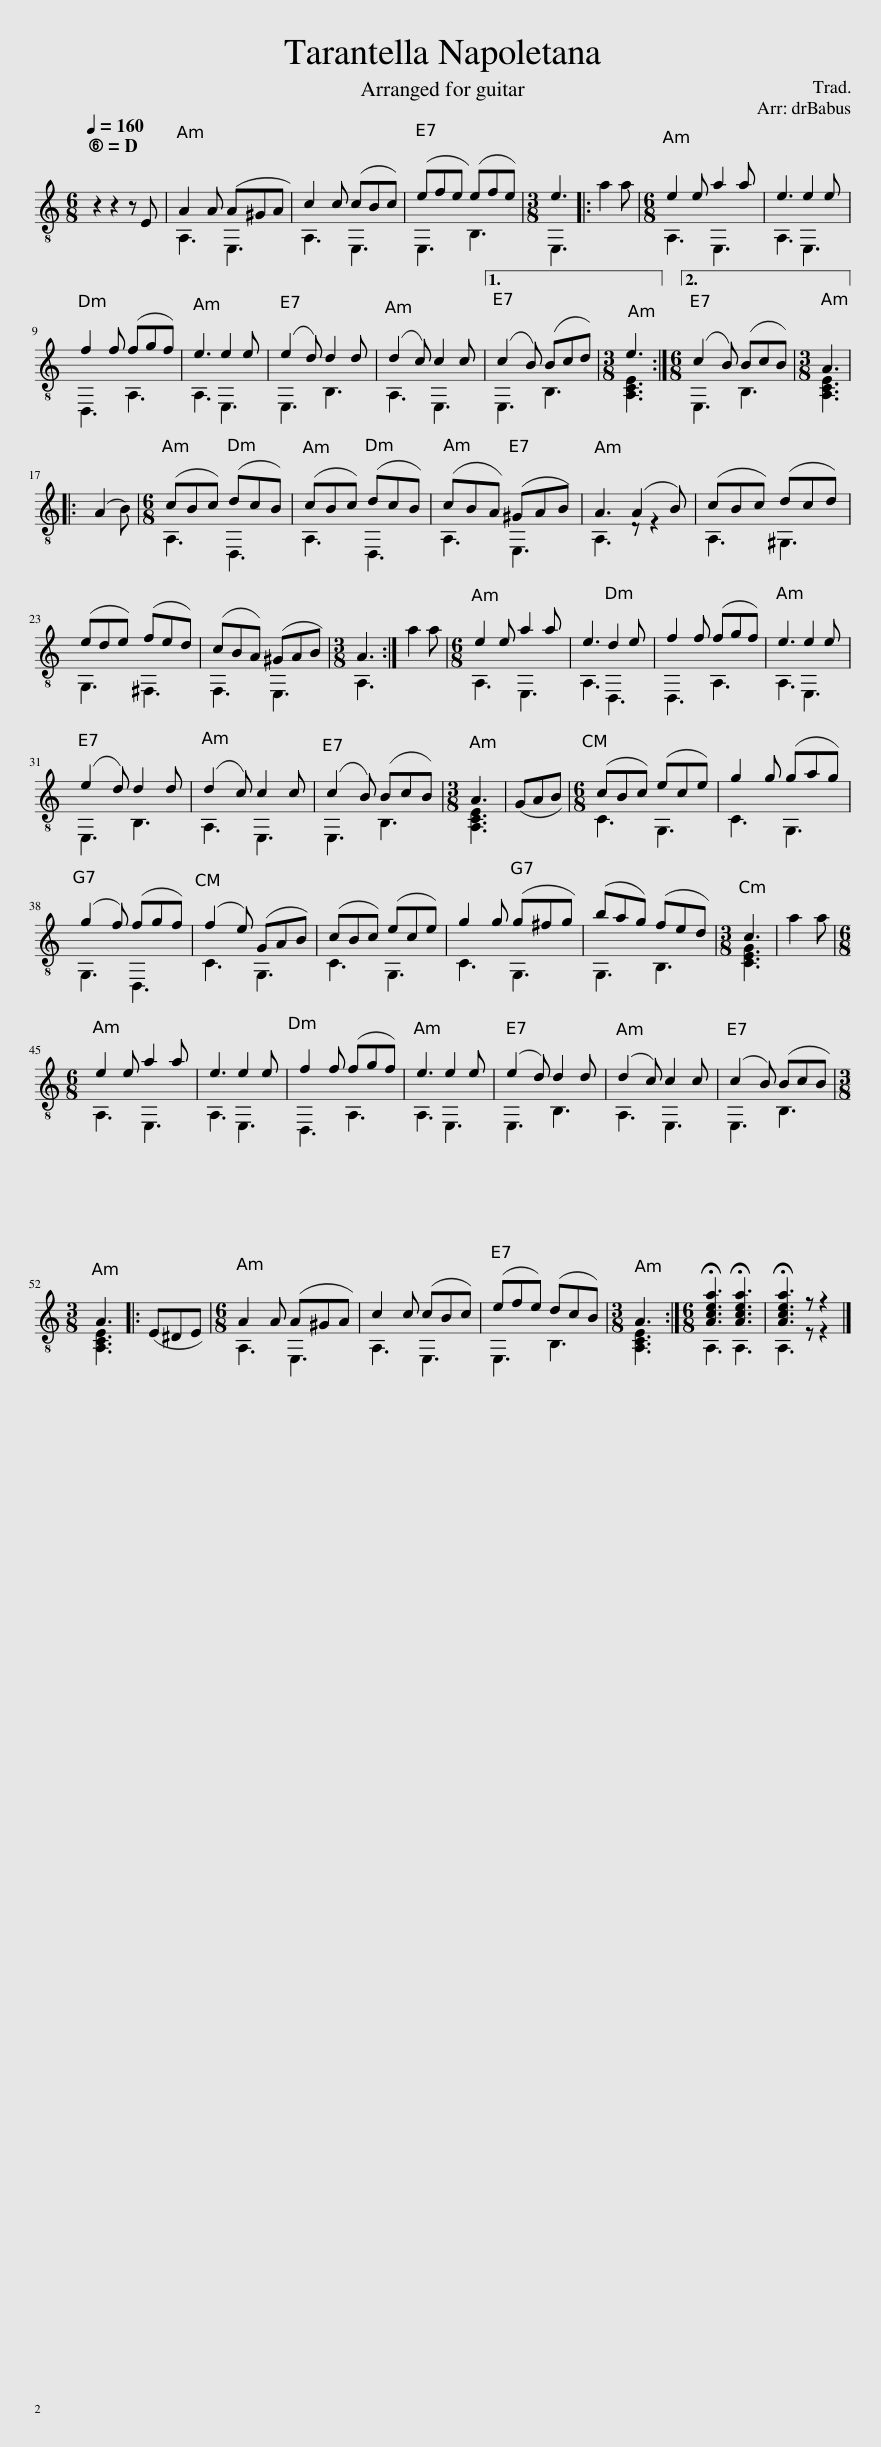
X:1
%%score ( 1 2 )
L:1/8
M:6/8
I:linebreak $
K:C
V:1 treble-8
V:2 treble-8
V:1
 z2 z2 z[Q:1/4=160] E | A2 A (A^G)A | c2 c (cBc) | (ef)e (efe) |[M:3/8] e3 |: %5
 a2 a |[M:6/8] e2 e a2 a | e3 e2 e |$ f2 f (fgf) | e3 e2 e | %10
 (e2 d) d2 d | (d2 c) c2 c |1 (c2 B) (Bcd) |[M:3/8] e3 :|2[M:6/8] (c2 B) (BcB) | %15
[M:3/8] A3 |:$ (A2 B) |[M:6/8] (cBc) (dcB) | (cBc) (dc)B | (cB)A (^GA)B | %20
 A3 (A2 B) | (cBc) (dcd) |$ (ede) (fe)d | (cBA) (^GA)B |[M:3/8] A3 :| %25
 a2 a |[M:6/8] e2 e a2 a | e3 d2 e | f2 f (fgf) | e3 e2 e |$ %30
 (e2 d) d2 d | (d2 c) c2 c | (c2 B) (BcB) |[M:3/8] A3 | (GA)B | %35
[M:6/8] (cBc) (ece) | g2 g (ga)g |$ (g2 f) (fgf) | (f2 e) (GA)B | (cBc) (ece) | %40
 g2 g (g^fg) | (bag) (fe)d |[M:3/8] c3 | a2 a |$[M:6/8] e2 e a2 a | %45
 e3 e2 e | f2 f (fgf) | e3 e2 e | (e2 d) d2 d | (d2 c) c2 c | %50
 (c2 B) (Bc)B |$[M:3/8] A3 |: (E^D)E |[M:6/8] A2 A (A^G)A | c2 c (cBc) | %55
 (efe) (dcB) |[M:3/8] A3 :|[M:6/8] !fermata![Acea]3 !fermata![Acea]3 | !fermata![Acea]3 z z2 |] %59
V:2
 x6 | A,3 E,3 | A,3 E,3 | E,3 B,3 |[M:3/8] E,3 |: %5
 x3 |[M:6/8] A,3 E,3 | A,3 E,3 |$ D,3 A,3 | A,3 E,3 | %10
 E,3 B,3 | A,3 E,3 |1 E,3 B,3 |[M:3/8] [A,CE]3 :|2[M:6/8] E,3 B,3 | %15
[M:3/8] [A,CE]3 |:$ x3 |[M:6/8] A,3 D,3 | A,3 D,3 | A,3 E,3 | %20
 A,3 z z2 | A,3 ^G,3 |$ G,3 ^F,3 | F,3 E,3 |[M:3/8] A,3 :| %25
 x3 |[M:6/8] A,3 E,3 | A,3 D,3 | D,3 A,3 | A,3 E,3 |$ %30
 E,3 B,3 | A,3 E,3 | E,3 B,3 |[M:3/8] [A,CE]3 | x3 | %35
[M:6/8] C3 G,3 | C3 G,3 |$ G,3 D,3 | C3 G,3 | C3 G,3 | %40
 C3 G,3 | G,3 B,3 |[M:3/8] [CEG]3 | x3 |$[M:6/8] A,3 E,3 | %45
 A,3 E,3 | D,3 A,3 | A,3 E,3 | E,3 B,3 | A,3 E,3 | %50
 E,3 B,3 |$[M:3/8] [A,CE]3 |: x3 |[M:6/8] A,3 E,3 | A,3 E,3 | %55
 E,3 B,3 |[M:3/8] [A,CE]3 :|[M:6/8] A,3 A,3 | A,3 z z2 |] %59
